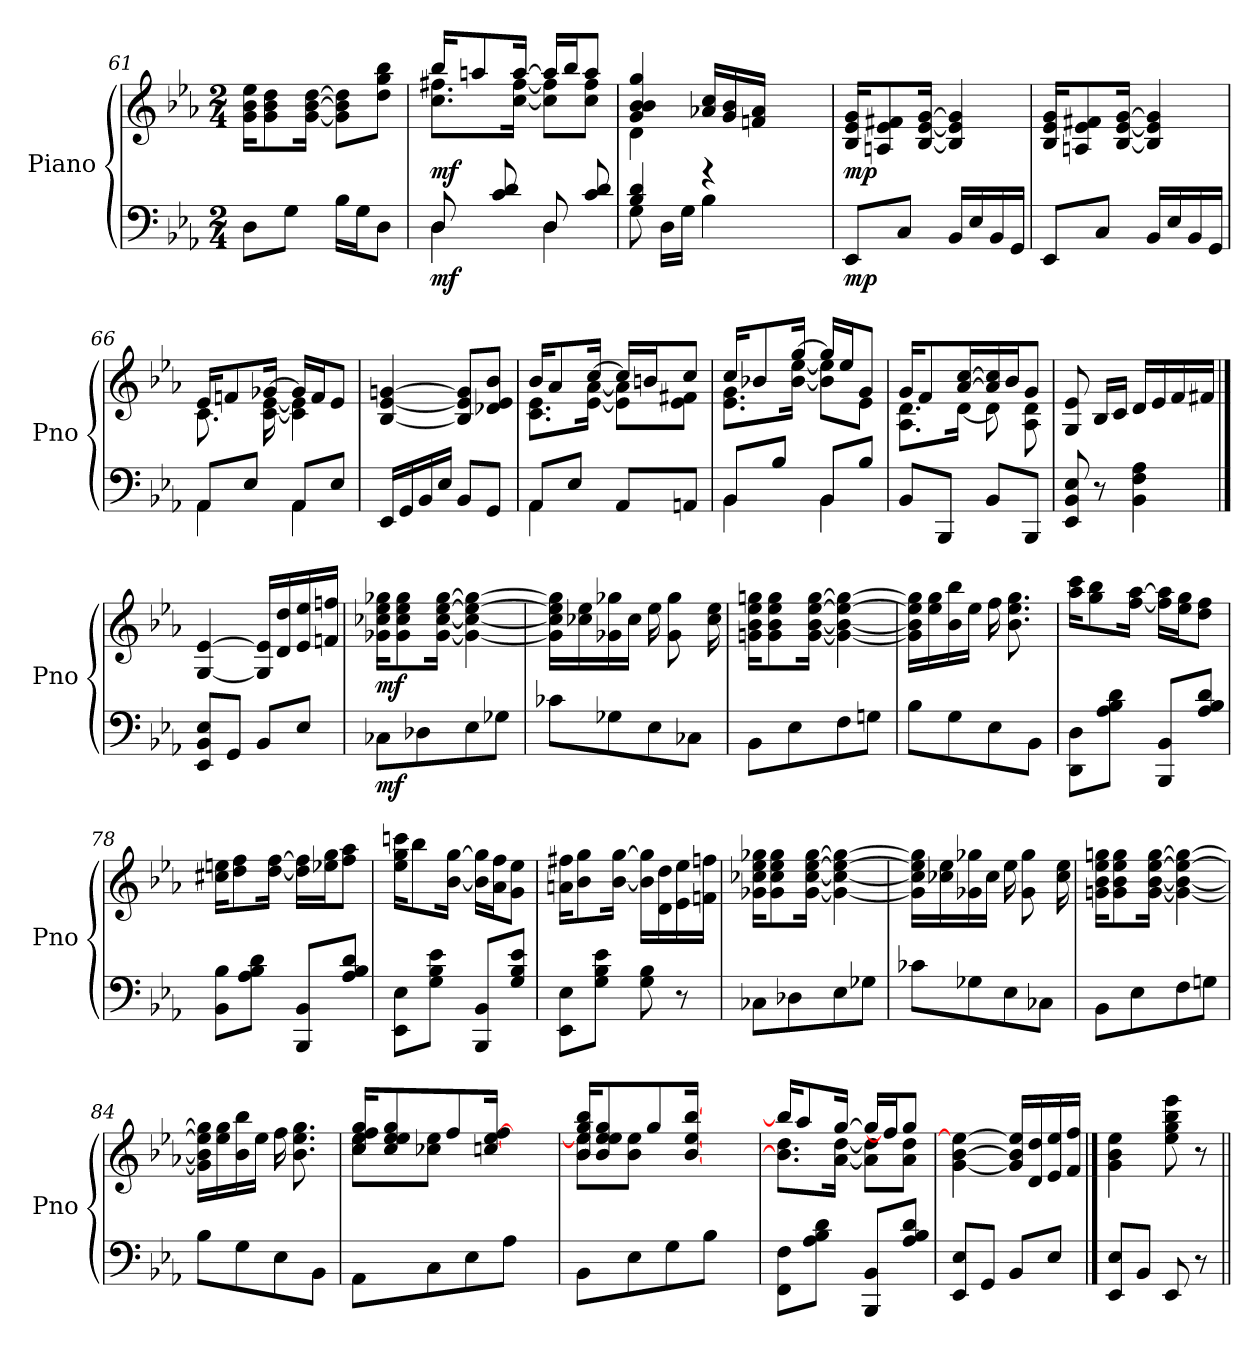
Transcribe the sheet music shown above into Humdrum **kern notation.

**kern	**dynam	**kern	**dynam
*part2	*part2	*part1	*part1
*staff2	*staff2	*staff1	*staff1
*I"Piano	*	*I"Piano	*
*I'Pno	*	*I'Pno	*
*clefF4	*	*clefG2	*
*k[b-e-a-]	*	*k[b-e-a-]	*
*M2/4	*	*M2/4	*
=61	=61	=61	=61
8D\L	.	16g\ 16b-\ 16ee-\KL	.
.	.	8g\ 8b-\ 8dd\	.
8G\J	.	.	.
!	!	!	!LO:DY:b
.	.	[16g\ [16b-\ [16dd\Jk	other-dynamics
16B-\LL	.	8g\] 8b-\] 8dd\]L	.
16G\J	.	.	.
8D\J	.	8dd\ 8gg\ 8bb-\J	.
=62	=62	=62	=62
*^	*	*^	*
!	!	!LO:DY:b	!	!	!LO:DY:b
8D/	4D\	mf	16bb-/KL	8.cc\ 8.ff#X\L	mf
.	.	.	8aan/	.	.
8c/ 8d/	.	.	.	.	.
.	.	.	[16aa/Jk	[16cc\ [16ff#\Jk	.
8D/	4D\	.	16aa/LL]	8cc\] 8ff#\]L	.
.	.	.	16bb-/J	.	.
8c/ 8d/	.	.	8aa/J	8cc\ 8ff#\J	.
=63	=63	=63	=63	=63	=63
4B-/ 4d/	8G\	.	4g/ 4b-/ 4b-/ 4gg/	4d\	.
.	16D\LL	.	.	.	.
.	16G\JJ	.	.	.	.
!	!	!	!	!	!LO:DY:b
4r	4B-\	.	16a-X/ 16cc/LL	4ryy	other-dynamics
.	.	.	16g/ 16b-/	.	.
.	.	.	16fn/ 16a-/JJ	.	.
.	.	.	4ryy	.	.
8.ryy	8.ryy	.	.	8.ryy	.
!!LO:LB:g=z
=64	=64	=64	=64	=64	=64
!	!	!LO:DY:b	!	!	!LO:DY:b
*v	*v	*	*	*	*
*	*	*v	*v	*
8EE-/L	mp	16B-/ 16e-/ 16g/KL	mp
.	.	8An/ 8e-/ 8f#X/	.
8C/J	.	.	.
.	.	[16B-/ [16e-/ [16g/Jk	.
16BB-/LL	.	4B-/] 4e-/] 4g/]	.
16E-/	.	.	.
16BB-/	.	.	.
16GG/JJ	.	.	.
=65	=65	=65	=65
8EE-/L	.	16B-/ 16e-/ 16g/KL	.
.	.	8An/ 8e-/ 8f#X/	.
8C/J	.	.	.
.	.	[16B-/ [16e-/ [16g/Jk	.
16BB-/LL	.	4B-/] 4e-/] 4g/]	.
16E-/	.	.	.
16BB-/	.	.	.
16GG/JJ	.	.	.
=66	=66	=66	=66
*^	*	*^	*
8AA-/L	4AA-\	.	16e-/KL	8.c\	.
.	.	.	8fn/	.	.
8E-/J	.	.	.	.	.
.	.	.	[16g-X/Jk	[16c\ [16e-\	.
8AA-/L	4AA-\	.	16g-/LL]	4c\] 4e-\]	.
.	.	.	16f/J	.	.
8E-/J	.	.	8e-/J	.	.
*v	*v	*	*	*	*
*	*	*v	*v	*
=67	=67	=67	=67
16EE-/LL	.	[4B-/ [4e-/ [4gn/	.
16GG/	.	.	.
16BB-/	.	.	.
16E-/JJ	.	.	.
8BB-/L	.	8B-/] 8e-/] 8g/]L	.
8GG/J	.	8d-X/ 8e-/ 8b-/J	.
!!LO:LB:g=z
=68	=68	=68	=68
*^	*	*^	*
8AA-/L	4AA-\	.	16b-/KL	8.c\ 8.e-\L	.
.	.	.	8a-/	.	.
8E-/J	.	.	.	.	.
.	.	.	[16cc/Jk	[16e-\ [16a-\Jk	.
8AA-/L	4ryy	.	16cc/LL]	8e-\] 8a-\]L	.
.	.	.	16bn/J	.	.
8AAn/J	.	.	8cc/J	8e-\ 8f#X\J	.
=69	=69	=69	=69	=69	=69
8BB-/L	4BB-\	.	16cc/KL	8.e-\ 8.g\L	.
.	.	.	8b-X/	.	.
8B-/J	.	.	.	.	.
.	.	.	[16gg/Jk	[16b-\ [16ee-\Jk	.
8BB-/L	4BB-\	.	16gg/LL]	8b-\] 8ee-\]L	.
.	.	.	16ee-/J	.	.
8B-/J	.	.	8g/J	8e-\J	.
*v	*v	*	*	*	*
=70	=70	=70	=70	=70
8BB-/L	.	16g/KL	8.A-\ 8.d\L	.
.	.	8f/	.	.
8BBB-/J	.	.	.	.
.	.	[16a-/ [16cc/L	[16d\Jk	.
8BB-/L	.	16a-/] 16cc/]	8d\]	.
.	.	16b-/J	.	.
8BBB-/J	.	8g/J	8A-\ 8d\	.
*	*	*v	*v	*
=71	=71	=71	=71
8EE-/ 8BB-/ 8E-/	.	8G/ 8e-/	.
8r	.	16B-/LL	.
.	.	16c/JJ	.
4BB-\ 4F\ 4A-\	.	16d/LL	.
.	.	16e-/	.
.	.	16f/	.
.	.	16f#X/JJ	.
==72	==72	==72	==72
8EE-/ 8BB-/ 8E-/L	.	[4G/ [4e-/	.
8GG/J	.	.	.
8BB-/L	.	16G/] 16e-/]LL	.
.	.	16d/ 16dd/	.
8E-/J	.	16e-/ 16ee-/	.
.	.	16fn/ 16ffn/JJ	.
!!LO:LB:g=z
=73	=73	=73	=73
!	!LO:DY:b	!	!LO:DY:b
8C-X\L	mf	16g-X\ 16cc-X\ 16ee-\ 16gg-X\KL	mf
.	.	8g-\ 8cc-\ 8ee-\ 8gg-\	.
8D-X\	.	.	.
.	.	[16g-\ [16cc-\ [16ee-\ [16gg-\Jk	.
8E-\	.	4g-\_ 4cc-\_ 4ee-\_ 4gg-\_	.
8G-X\J	.	.	.
=74	=74	=74	=74
8c-X\L	.	16g-\] 16cc-\] 16ee-\] 16gg-\]LL	.
.	.	16cc-X\ 16ee-\	.
8G-X\	.	16g-X\ 16gg-X\	.
.	.	16cc-\JJ	.
8E-\	.	16ee-\	.
.	.	8g-\ 8gg-\	.
8C-X\J	.	.	.
.	.	16cc-\ 16ee-\	.
=75	=75	=75	=75
8BB-\L	.	16gn\ 16b-\ 16ee-\ 16ggn\KL	.
.	.	8g\ 8b-\ 8ee-\ 8gg\	.
8E-\	.	.	.
.	.	[16g\ [16b-\ [16ee-\ [16gg\Jk	.
8F\	.	4g\_ 4b-\_ 4ee-\_ 4gg\_	.
8Gn\J	.	.	.
=76	=76	=76	=76
8B-\L	.	16g\] 16b-\] 16ee-\] 16gg\]LL	.
.	.	16ee-\ 16gg\	.
8G\	.	16b-\ 16bb-\	.
.	.	16ee-\JJ	.
8E-\	.	16ff\	.
.	.	8.b-\ 8.ee-\ 8.gg\	.
8BB-\J	.	.	.
=77	=77	=77	=77
8DD\ 8D\L	.	16aa-\ 16ccc\KL	.
.	.	8gg\ 8bb-\	.
8A-\ 8B-\ 8d\J	.	.	.
.	.	[16ff\ [16aa-\Jk	.
8BBB-/ 8BB-/L	.	16ff\] 16aa-\]LL	.
.	.	16ee-\ 16gg\J	.
8A-/ 8B-/ 8d/J	.	8dd\ 8ff\J	.
!!LO:LB:g=z
=78	=78	=78	=78
8BB-\ 8B-\L	.	16cc#X\ 16een\KL	.
.	.	8dd\ 8ff\	.
8A-\ 8B-\ 8d\J	.	.	.
.	.	[16dd\ [16ff\Jk	.
8BBB-/ 8BB-/L	.	16dd\] 16ff\]LL	.
.	.	16ee-X\ 16gg\J	.
8A-/ 8B-/ 8d/J	.	8ff\ 8aa-\J	.
=79	=79	=79	=79
8EE-\ 8E-\L	.	16ee-\ 16gg\ 16cccn\KL	.
.	.	8bb-\	.
8G\ 8B-\ 8e-\J	.	.	.
.	.	[16b-\ [16gg\Jk	.
8BBB-/ 8BB-/L	.	16b-\] 16gg\]LL	.
.	.	16a-\ 16ff\J	.
8G/ 8B-/ 8e-/J	.	8g\ 8ee-\J	.
=80	=80	=80	=80
8EE-\ 8E-\L	.	16an\ 16ff#X\KL	.
.	.	8b-\ 8gg\	.
8G\ 8B-\ 8e-\J	.	.	.
.	.	[16b-\ [16gg\Jk	.
8G\ 8B-\	.	16b-\] 16gg\]LL	.
.	.	16d\ 16dd\	.
8r	.	16e-\ 16ee-\	.
.	.	16fn\ 16ffn\JJ	.
=81	=81	=81	=81
8C-X\L	.	16g-X\ 16cc-X\ 16ee-\ 16gg-X\KL	.
.	.	8g-\ 8cc-\ 8ee-\ 8gg-\	.
8D-X\	.	.	.
.	.	[16g-\ [16cc-\ [16ee-\ [16gg-\Jk	.
8E-\	.	4g-\_ 4cc-\_ 4ee-\_ 4gg-\_	.
8G-X\J	.	.	.
=82	=82	=82	=82
8c-X\L	.	16g-\] 16cc-\] 16ee-\] 16gg-\]LL	.
.	.	16cc-X\ 16ee-\	.
8G-X\	.	16g-X\ 16gg-X\	.
.	.	16cc-\JJ	.
8E-\	.	16ee-\	.
.	.	8g-\ 8gg-\	.
8C-X\J	.	.	.
.	.	16cc-\ 16ee-\	.
!!LO:LB:g=z
=83	=83	=83	=83
8BB-\L	.	16gn\ 16b-\ 16ee-\ 16ggn\KL	.
.	.	8g\ 8b-\ 8ee-\ 8gg\	.
8E-\	.	.	.
.	.	[16g\ [16b-\ [16ee-\ [16gg\Jk	.
8F\	.	4g\_ 4b-\_ 4ee-\_ 4gg\_	.
8Gn\J	.	.	.
=84	=84	=84	=84
8B-\L	.	16g\] 16b-\] 16ee-\] 16gg\]LL	.
.	.	16ee-\ 16gg\	.
8G\	.	16b-\ 16bb-\	.
.	.	16ee-\JJ	.
8E-\	.	16ff\	.
.	.	8.b-\ 8.ee-\ 8.gg\	.
8BB-\J	.	.	.
=85	=85	=85	=85
*	*	*^	*
8AA-\L	.	16cc/ 16ee-/ 16ff/ 16gg/KL	8cc\ 8ee-\L	.
.	.	8cc/ 8ee-/ 8ee-/ 8gg/	.	.
8C\	.	.	8cc-X\ 8ee-\J	.
.	.	8ff/	.	.
8E-\	.	.	4ryy	.
.	.	16ccn/ [16ee-/ [16ff/Jk	.	.
8A-\J	.	4ryy	.	.
8ryy	.	.	8ryy	.
=86	=86	=86	=86	=86
8BB-\L	.	16b-/ 16ee-/] 16gg/ 16bb-/KL	8b-\ 8ee-\L	.
.	.	8b-/ 8ee-/ 8ee-/ 8gg/	.	.
8E-\	.	.	8b-\ 8ee-\J	.
.	.	8gg/	.	.
8G\	.	.	4ryy	.
.	.	[16b-/ [16ee-/ [16bb-/Jk	.	.
8B-\J	.	4ryy	.	.
8ryy	.	.	8ryy	.
=87	=87	=87	=87	=87
8FF\ 8F\L	.	16bb-/KL]	8.b-\] 8.dd\L	.
.	.	8aa-/	.	.
8A-\ 8B-\ 8d\J	.	.	.	.
.	.	[16gg/Jk	[16a-\ [16dd\Jk	.
8BBB-/ 8BB-/L	.	16gg/LL]	8a-\] 8dd\]L	.
.	.	16ff/J]	.	.
8A-/ 8B-/ 8d/J	.	8gg/J	8a-\ 8dd\J	.
*	*	*v	*v	*
!!LO:PB:g=z
=88	=88	=88	=88
8EE-/ 8E-/L	.	[4g\ [4b-\ 4ee-\_	.
8GG/J	.	.	.
8BB-/L	.	16g/] 16b-/] 16ee-/]LL	.
.	.	16d/ 16dd/	.
8E-/J	.	16e-/ 16ee-/	.
.	.	16f/ 16ff/JJ	.
==89	==89	==89	==89
8EE-/ 8E-/L	.	4g\ 4b-\ 4ee-\	.
8BB-/J	.	.	.
8EE-/	.	8ee-\ 8gg\ 8bb-\ 8eee-\	.
8r	.	8r	.
=||	=||	=||	=||
*-	*-	*-	*-
